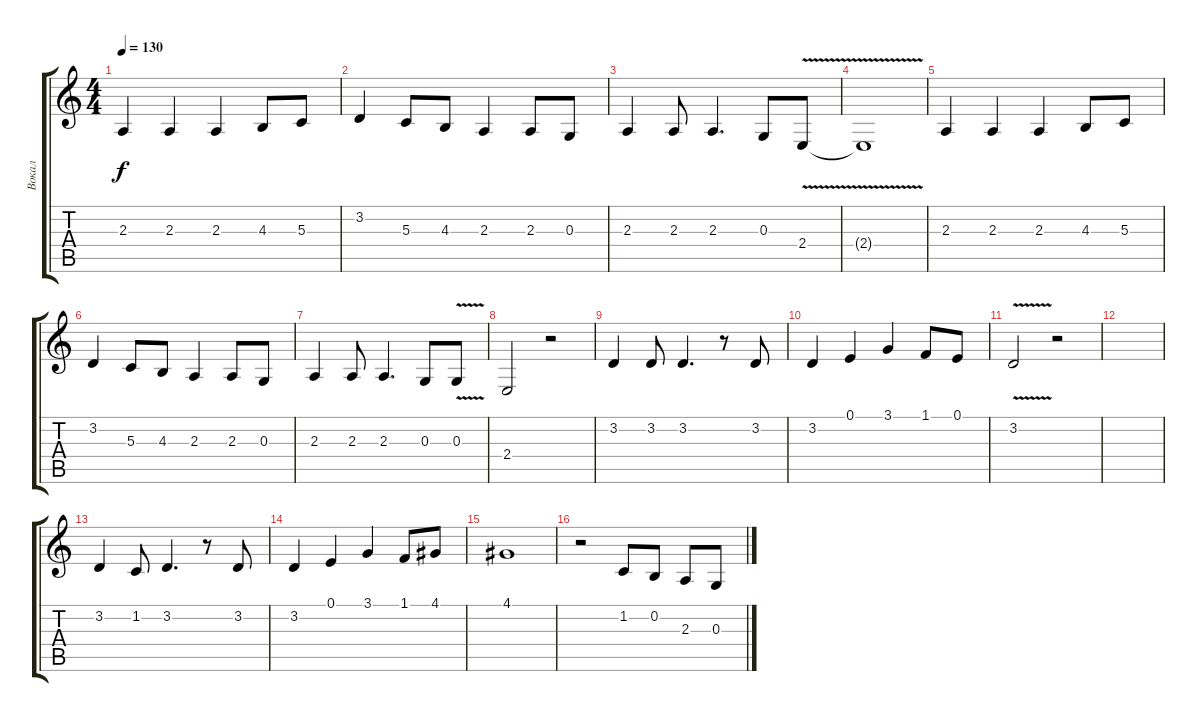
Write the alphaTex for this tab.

\track ("Вокал" "Вокал") {instrument flute}
\staff {score tabs}
\tuning (E4 B3 G3 D3 A2 E2) {hide}
\ts (4 4)
\tempo 130
\clef g2
\ks c
2.3.4{dy f} 2.3.4 2.3.4 4.3.8 5.3.8 |
3.2.4 5.3.8 4.3.8 2.3.4 2.3.8 0.3.8 |
2.3.4 2.3.8 2.3.4{d} 0.3.8 2.4{v}.8 |
2.4{t}.1 |
2.3.4 2.3.4 2.3.4 4.3.8 5.3.8 |
3.2.4 5.3.8 4.3.8 2.3.4 2.3.8 0.3.8 |
2.3.4 2.3.8 2.3.4{d} 0.3.8 0.3{v}.8 |
2.4.2 r.2 |
3.2.4 3.2.8 3.2.4{d} r.8 3.2.8 |
3.2.4 0.1.4 3.1.4 1.1.8 0.1.8 |
3.2{v}.2 r.2 |
|
3.2.4 1.2.8 3.2.4{d} r.8 3.2.8 |
3.2.4 0.1.4 3.1.4 1.1.8 4.1.8 |
4.1.1 |
r.2 1.2.8 0.2.8 2.3.8 0.3.8
